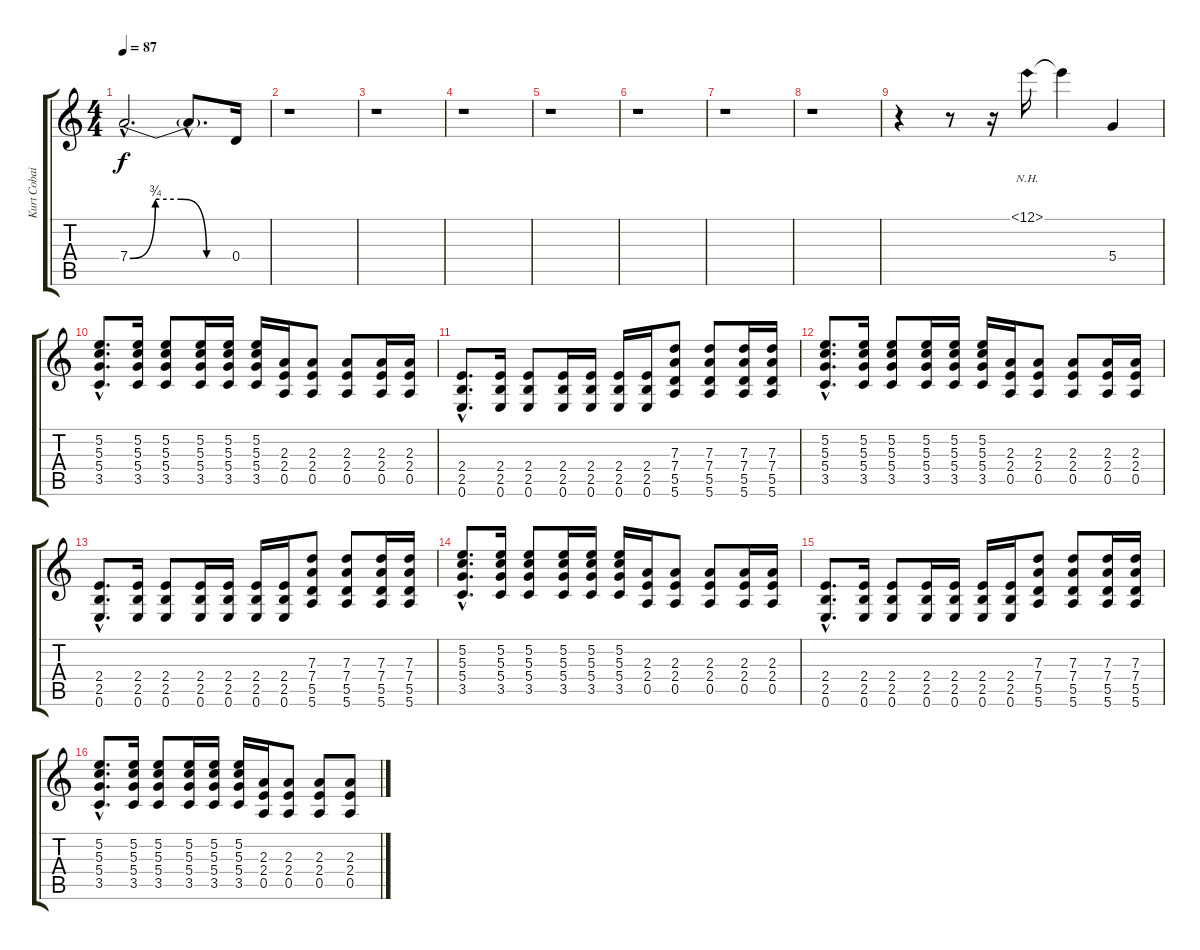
\track ("Kurt Cobain" "Kurt Cobai") {instrument distortionguitar}
\staff {score tabs}
\tuning (E4 B3 G3 D3 A2 E2) {hide}
\ts (4 4)
\tempo 87
\clef g2
\ks c
7.4{be (custom 0 0 15 3 30 3 45 0 60 0) hac}.2{d dy f} 7.4{hac t}.8{d} 0.4.16 |
r.1 |
r.1 |
r.1 |
r.1 |
r.1 |
r.1 |
r.1 |
r.4 r.8 r.16 12.1{nh}.16 12.1{t}.4 5.4.4 |
(5.2{hac} 5.3{hac} 5.4{hac} 3.5{hac}).8{d} (5.2 5.3 5.4 3.5).16 (5.2 5.3 5.4 3.5).8 (5.2 5.3 5.4 3.5).16 (5.2 5.3 5.4 3.5).16 (5.2 5.3 5.4 3.5).16 (2.3 2.4 0.5).16 (2.3 2.4 0.5).8 (2.3 2.4 0.5).8 (2.3 2.4 0.5).16 (2.3 2.4 0.5).16 |
(2.4{hac} 2.5{hac} 0.6{hac}).8{d} (2.4 2.5 0.6).16 (2.4 2.5 0.6).8 (2.4 2.5 0.6).16 (2.4 2.5 0.6).16 (2.4 2.5 0.6).16 (2.4 2.5 0.6).16 (7.3 7.4 5.5 5.6).8 (7.3 7.4 5.5 5.6).8 (7.3 7.4 5.5 5.6).16 (7.3 7.4 5.5 5.6).16 |
(5.2{hac} 5.3{hac} 5.4{hac} 3.5{hac}).8{d} (5.2 5.3 5.4 3.5).16 (5.2 5.3 5.4 3.5).8 (5.2 5.3 5.4 3.5).16 (5.2 5.3 5.4 3.5).16 (5.2 5.3 5.4 3.5).16 (2.3 2.4 0.5).16 (2.3 2.4 0.5).8 (2.3 2.4 0.5).8 (2.3 2.4 0.5).16 (2.3 2.4 0.5).16 |
(2.4{hac} 2.5{hac} 0.6{hac}).8{d} (2.4 2.5 0.6).16 (2.4 2.5 0.6).8 (2.4 2.5 0.6).16 (2.4 2.5 0.6).16 (2.4 2.5 0.6).16 (2.4 2.5 0.6).16 (7.3 7.4 5.5 5.6).8 (7.3 7.4 5.5 5.6).8 (7.3 7.4 5.5 5.6).16 (7.3 7.4 5.5 5.6).16 |
(5.2{hac} 5.3{hac} 5.4{hac} 3.5{hac}).8{d} (5.2 5.3 5.4 3.5).16 (5.2 5.3 5.4 3.5).8 (5.2 5.3 5.4 3.5).16 (5.2 5.3 5.4 3.5).16 (5.2 5.3 5.4 3.5).16 (2.3 2.4 0.5).16 (2.3 2.4 0.5).8 (2.3 2.4 0.5).8 (2.3 2.4 0.5).16 (2.3 2.4 0.5).16 |
(2.4{hac} 2.5{hac} 0.6{hac}).8{d} (2.4 2.5 0.6).16 (2.4 2.5 0.6).8 (2.4 2.5 0.6).16 (2.4 2.5 0.6).16 (2.4 2.5 0.6).16 (2.4 2.5 0.6).16 (7.3 7.4 5.5 5.6).8 (7.3 7.4 5.5 5.6).8 (7.3 7.4 5.5 5.6).16 (7.3 7.4 5.5 5.6).16 |
(5.2{hac} 5.3{hac} 5.4{hac} 3.5{hac}).8{d} (5.2 5.3 5.4 3.5).16 (5.2 5.3 5.4 3.5).8 (5.2 5.3 5.4 3.5).16 (5.2 5.3 5.4 3.5).16 (5.2 5.3 5.4 3.5).16 (2.3 2.4 0.5).16 (2.3 2.4 0.5).8 (2.3 2.4 0.5).8 (2.3 2.4 0.5).8
